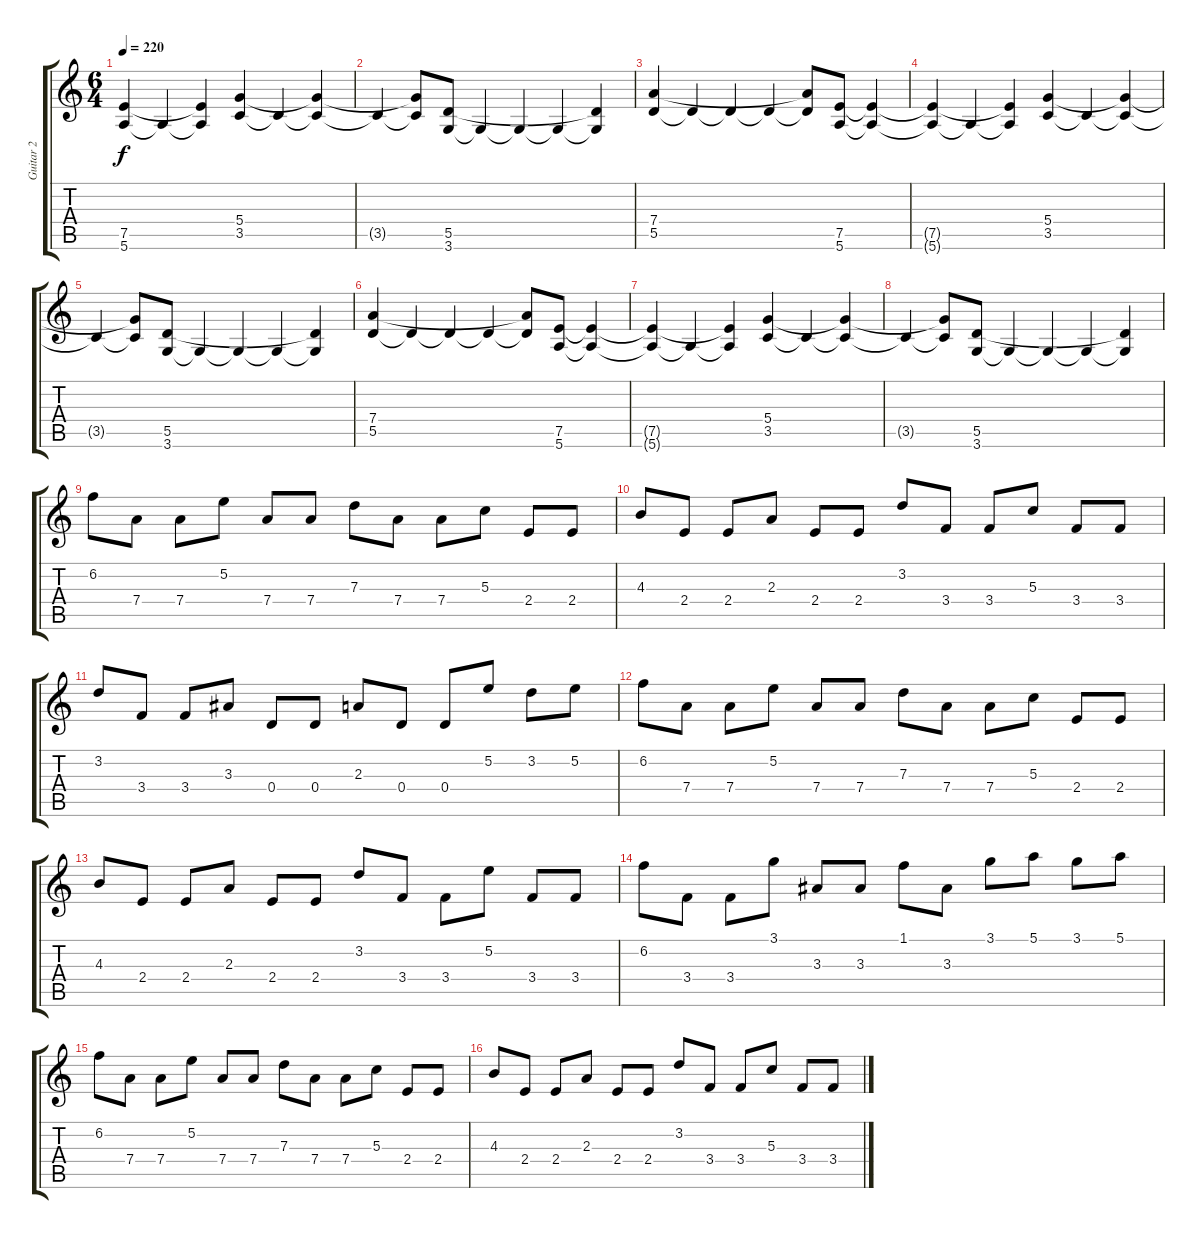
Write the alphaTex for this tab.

\track ("Guitar 2" "Guitar 2") {instrument distortionguitar}
\staff {score tabs}
\tuning (E4 B3 G3 D3 A2 E2) {hide}
\ts (6 4)
\tempo 220
\clef g2
\ks c
(7.5{t} 5.6{t}).4{dy f} 5.6{t}.4 (7.5{t} 5.6{t}).4 (5.4 3.5).4 3.5{t}.4 (5.4{t} 3.5{t}).4 |
3.5{t}.4 (5.4{t} 3.5{t}).8 (5.5 3.6).8 3.6{t}.4 3.6{t}.4 3.6{t}.4 (5.5{t} 3.6{t}).4 |
(7.4 5.5).4 5.5{t}.4 5.5{t}.4 5.5{t}.4 (7.4{t} 5.5{t}).8 (7.5 5.6).8 (7.5{t} 5.6{t}).4 |
(7.5{t} 5.6{t}).4 5.6{t}.4 (7.5{t} 5.6{t}).4 (5.4 3.5).4 3.5{t}.4 (5.4{t} 3.5{t}).4 |
3.5{t}.4 (5.4{t} 3.5{t}).8 (5.5 3.6).8 3.6{t}.4 3.6{t}.4 3.6{t}.4 (5.5{t} 3.6{t}).4 |
(7.4 5.5).4 5.5{t}.4 5.5{t}.4 5.5{t}.4 (7.4{t} 5.5{t}).8 (7.5 5.6).8 (7.5{t} 5.6{t}).4 |
(7.5{t} 5.6{t}).4 5.6{t}.4 (7.5{t} 5.6{t}).4 (5.4 3.5).4 3.5{t}.4 (5.4{t} 3.5{t}).4 |
3.5{t}.4 (5.4{t} 3.5{t}).8 (5.5 3.6).8 3.6{t}.4 3.6{t}.4 3.6{t}.4 (5.5{t} 3.6{t}).4 |
6.2.8 7.4.8 7.4.8 5.2.8 7.4.8 7.4.8 7.3.8 7.4.8 7.4.8 5.3.8 2.4.8 2.4.8 |
4.3.8 2.4.8 2.4.8 2.3.8 2.4.8 2.4.8 3.2.8 3.4.8 3.4.8 5.3.8 3.4.8 3.4.8 |
3.2.8 3.4.8 3.4.8 3.3.8 0.4.8 0.4.8 2.3.8 0.4.8 0.4.8 5.2.8 3.2.8 5.2.8 |
6.2.8 7.4.8 7.4.8 5.2.8 7.4.8 7.4.8 7.3.8 7.4.8 7.4.8 5.3.8 2.4.8 2.4.8 |
4.3.8 2.4.8 2.4.8 2.3.8 2.4.8 2.4.8 3.2.8 3.4.8 3.4.8 5.2.8 3.4.8 3.4.8 |
6.2.8 3.4.8 3.4.8 3.1.8 3.3.8 3.3.8 1.1.8 3.3.8 3.1.8 5.1.8 3.1.8 5.1.8 |
6.2.8 7.4.8 7.4.8 5.2.8 7.4.8 7.4.8 7.3.8 7.4.8 7.4.8 5.3.8 2.4.8 2.4.8 |
4.3.8 2.4.8 2.4.8 2.3.8 2.4.8 2.4.8 3.2.8 3.4.8 3.4.8 5.3.8 3.4.8 3.4.8
